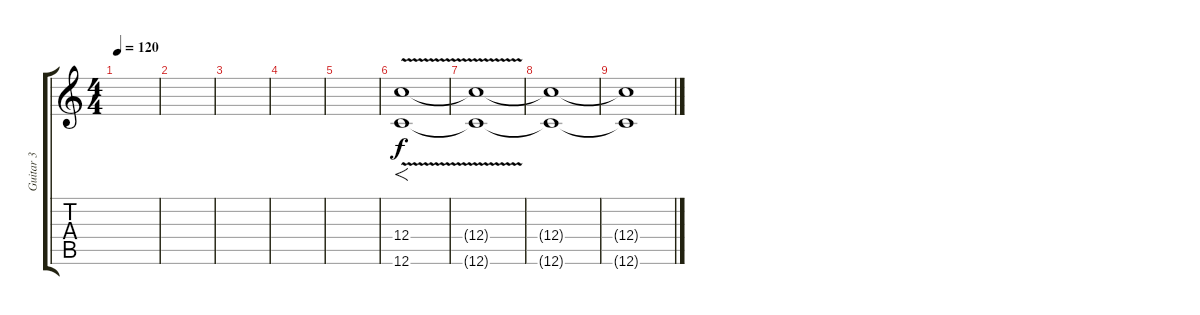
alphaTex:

\track ("Guitar 3" "Guitar 3") {instrument overdrivenguitar}
\staff {score tabs}
\tuning (D4 A3 F3 C3 G2 C2) {hide}
\ts (4 4)
\tempo 120
\clef g2
\ks c
|
|
|
|
|
(12.4{v} 12.6{v}).1{f} |
(12.4{t} 12.6{t}).1 |
(12.4{t} 12.6{t}).1 |
(12.4{t} 12.6{t}).1
